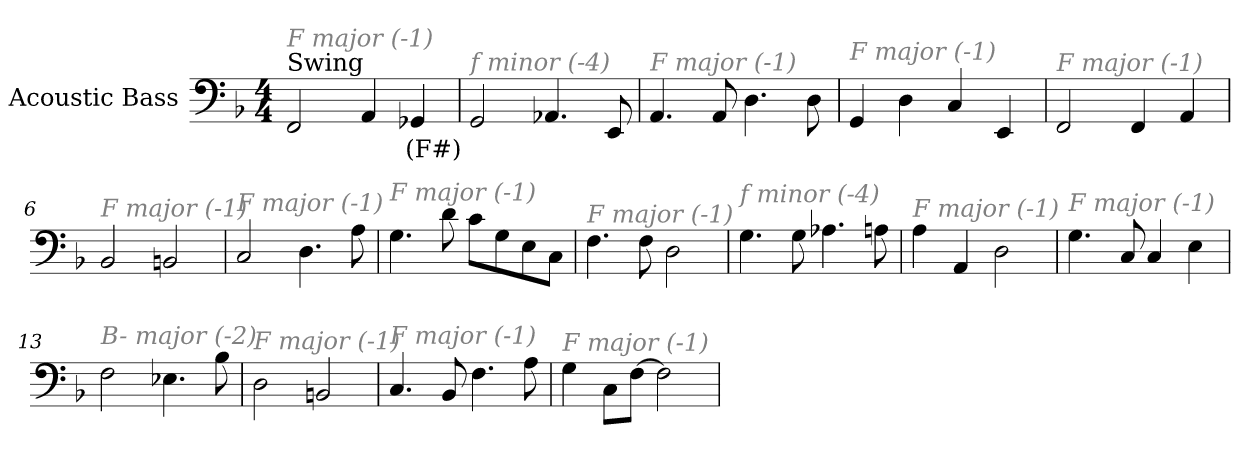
**kern	**text
*part1	*part1
*staff1	*staff1
*I"Acoustic Bass	*
*clefF4	*
*ITrd7c12	*
*k[b-]	*
*F:	*
*M4/4	*
=1	=1
!LO:TX:a:t=Swing	!
!LO:TX:i:color=#808080:t=F major (-1)	!
2FFF	.
4AAA	.
4GGG-Xi	(F#)
=2	=2
!LO:TX:i:color=#808080:t=f minor (-4)	!
2GGG	.
4.AAA-X	.
8EEE	.
=3	=3
!LO:TX:i:color=#808080:t=F major (-1)	!
4.AAA	.
8AAA	.
4.DD	.
8DD	.
=4	=4
!LO:TX:i:color=#808080:t=F major (-1)	!
4GGG	.
4DD	.
4CC	.
4EEE	.
=5	=5
!LO:TX:i:color=#808080:t=F major (-1)	!
2FFF	.
4FFF	.
4AAA	.
=6	=6
!LO:TX:i:color=#808080:t=F major (-1)	!
2BBB-	.
2BBBn	.
=7	=7
!LO:TX:i:color=#808080:t=F major (-1)	!
2CC	.
4.DD	.
8AA	.
=8	=8
!LO:TX:i:color=#808080:t=F major (-1)	!
4.GG	.
8D	.
8CL	.
8GG	.
8EE	.
8CCJ	.
=9	=9
!LO:TX:i:color=#808080:t=F major (-1)	!
4.FF	.
8FF	.
2DD	.
=10	=10
!LO:TX:i:color=#808080:t=f minor (-4)	!
4.GG	.
8GG	.
4.AA-X	.
8AAn	.
=11	=11
!LO:TX:i:color=#808080:t=F major (-1)	!
4AA	.
4AAA	.
2DD	.
=12	=12
!LO:TX:i:color=#808080:t=F major (-1)	!
4.GG	.
8CC	.
4CC	.
4EE	.
=13	=13
!LO:TX:i:color=#808080:t=B- major (-2)	!
2FF	.
4.EE-X	.
8BB-	.
=14	=14
!LO:TX:i:color=#808080:t=F major (-1)	!
2DD	.
2BBBn	.
=15	=15
!LO:TX:i:color=#808080:t=F major (-1)	!
4.CC	.
8BBB-	.
4.FF	.
8AA	.
=16	=16
!LO:TX:i:color=#808080:t=F major (-1)	!
4GG	.
8CCL	.
[8FFJ	.
2FF]	.
=	=
*-	*-
